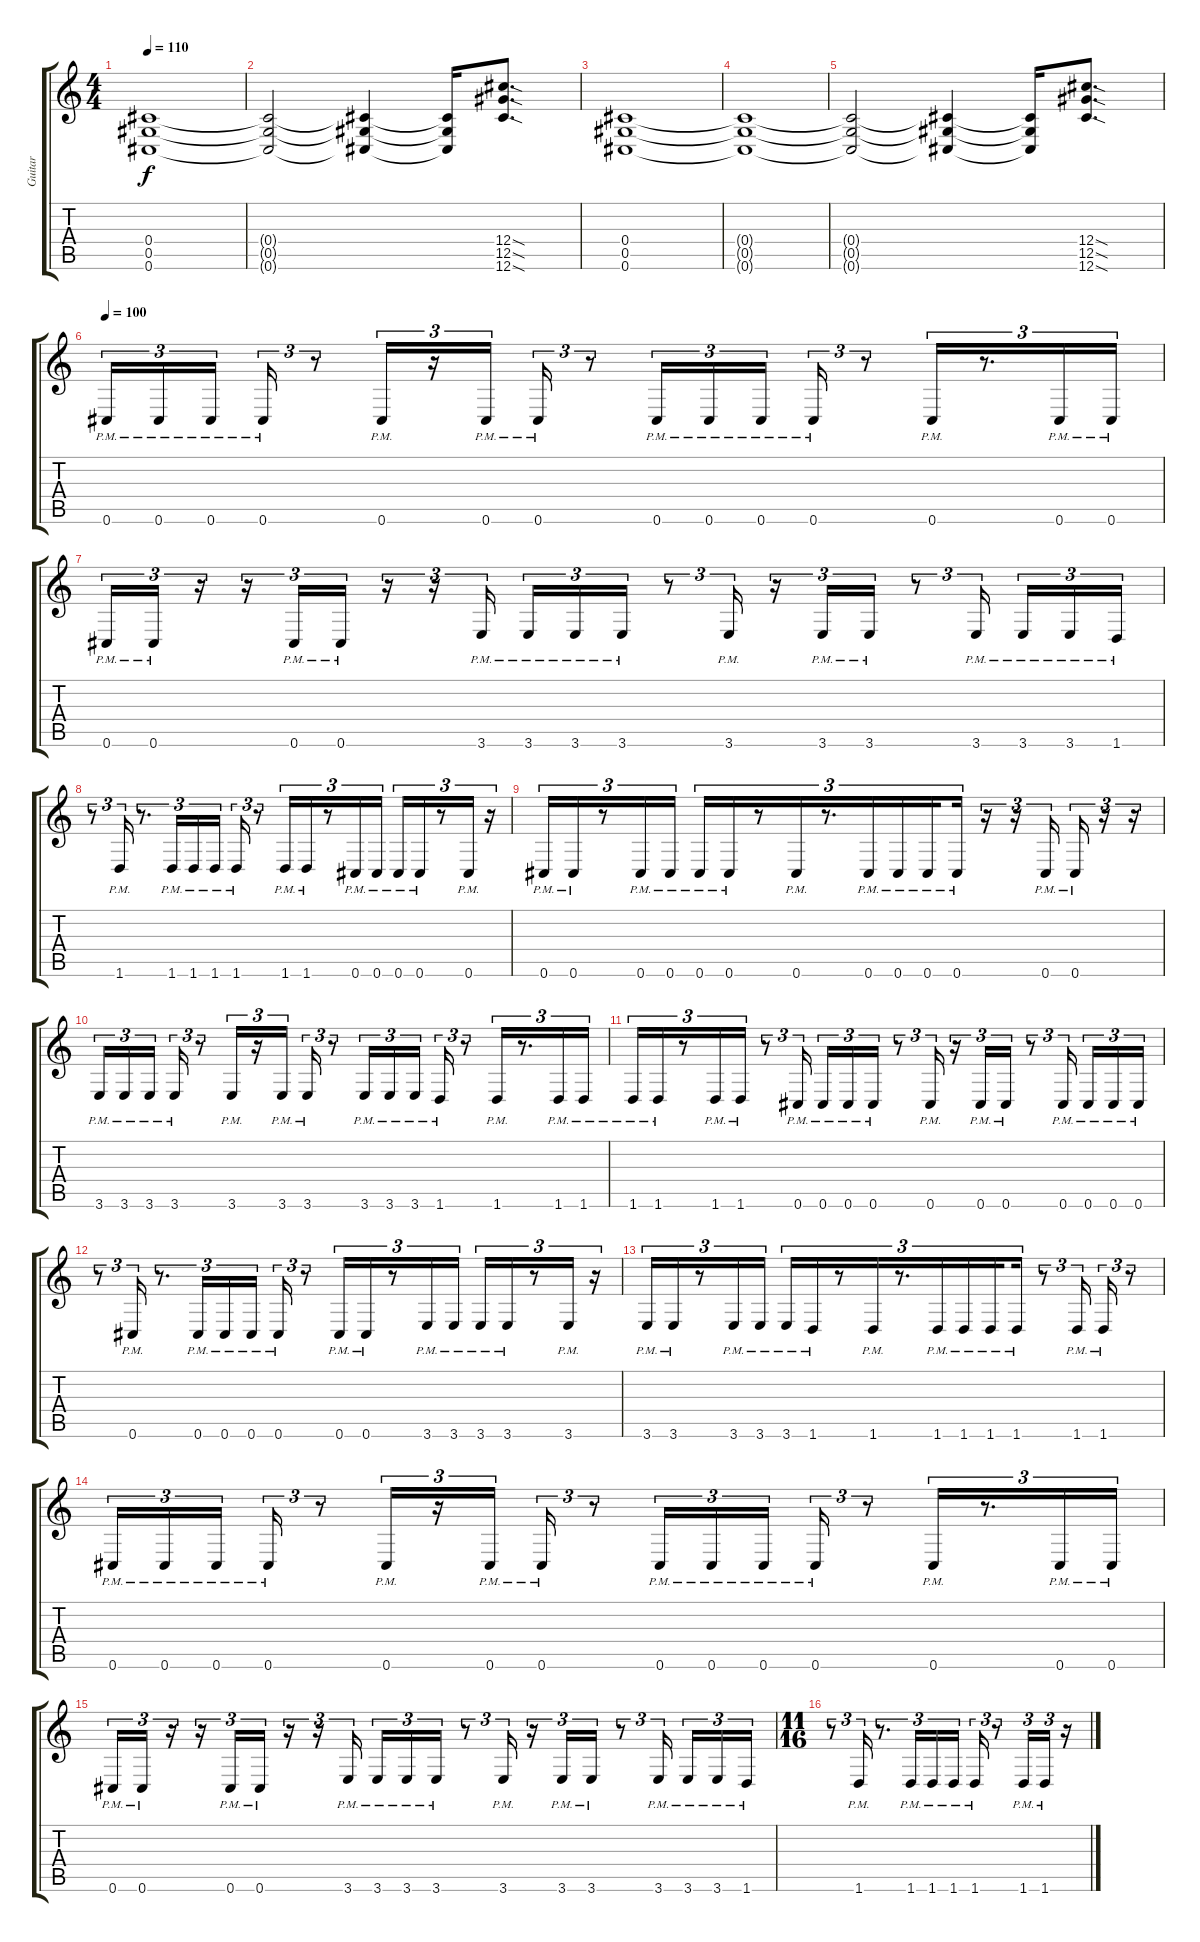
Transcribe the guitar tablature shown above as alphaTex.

\track ("Guitar" "Guitar") {instrument distortionguitar}
\staff {score tabs}
\tuning (Eb4 Bb3 Gb3 Db3 Ab2 Db2) {hide}
\ts (4 4)
\tempo 110
\clef g2
\ks c
(0.4{t} 0.5{t} 0.6{t}).1{dy f} |
(0.4{t} 0.5{t} 0.6{t}).2 (0.4{t} 0.5{t} 0.6{t}).4 (0.4{t} 0.5{t} 0.6{t}).16 (12.4{sod} 12.5{sod} 12.6{sod}).8{d} |
(0.4 0.5 0.6).1 |
(0.4{t} 0.5{t} 0.6{t}).1 |
(0.4{t} 0.5{t} 0.6{t}).2 (0.4{t} 0.5{t} 0.6{t}).4 (0.4{t} 0.5{t} 0.6{t}).16 (12.4{sod} 12.5{sod} 12.6{sod}).8{d} |
\tempo 100
0.6{pm}.16{tu (3 2)} 0.6{pm}.16{tu (3 2)} 0.6{pm}.16{tu (3 2) beam splitsecondary} 0.6{pm}.16{tu (3 2)} r.8{tu (3 2)} 0.6{pm}.16{tu (3 2)} r.16{tu (3 2)} 0.6{pm}.16{tu (3 2)} 0.6{pm}.16{tu (3 2)} r.8{tu (3 2)} 0.6{pm}.16{tu (3 2)} 0.6{pm}.16{tu (3 2)} 0.6{pm}.16{tu (3 2) beam splitsecondary} 0.6{pm}.16{tu (3 2)} r.8{tu (3 2)} 0.6{pm}.16{tu (3 2)} r.8{d tu (3 2)} 0.6{pm}.16{tu (3 2)} 0.6{pm}.16{tu (3 2)} |
0.6{pm}.16{tu (3 2)} 0.6{pm}.16{tu (3 2)} r.16{tu (3 2)} r.16{tu (3 2)} 0.6{pm}.16{tu (3 2)} 0.6{pm}.16{tu (3 2)} r.16{tu (3 2)} r.16{tu (3 2)} 3.6{pm}.16{tu (3 2) beam splitsecondary} 3.6{pm}.16{tu (3 2)} 3.6{pm}.16{tu (3 2)} 3.6{pm}.16{tu (3 2)} r.8{tu (3 2)} 3.6{pm}.16{tu (3 2)} r.16{tu (3 2)} 3.6{pm}.16{tu (3 2)} 3.6{pm}.16{tu (3 2)} r.8{tu (3 2)} 3.6{pm}.16{tu (3 2) beam splitsecondary} 3.6{pm}.16{tu (3 2)} 3.6{pm}.16{tu (3 2)} 1.6{pm}.16{tu (3 2)} |
r.8{tu (3 2)} 1.6{pm}.16{tu (3 2)} r.8{d tu (3 2)} 1.6{pm}.16{tu (3 2)} 1.6{pm}.16{tu (3 2)} 1.6{pm}.16{tu (3 2) beam splitsecondary} 1.6{pm}.16{tu (3 2)} r.8{tu (3 2)} 1.6{pm}.16{tu (3 2)} 1.6{pm}.16{tu (3 2)} r.8{tu (3 2)} 0.6{pm}.16{tu (3 2)} 0.6{pm}.16{tu (3 2)} 0.6{pm}.16{tu (3 2)} 0.6{pm}.16{tu (3 2)} r.8{tu (3 2)} 0.6{pm}.16{tu (3 2)} r.16{tu (3 2)} |
0.6{pm}.16{tu (3 2)} 0.6{pm}.16{tu (3 2)} r.8{tu (3 2)} 0.6{pm}.16{tu (3 2)} 0.6{pm}.16{tu (3 2)} 0.6{pm}.16{tu (3 2)} 0.6{pm}.16{tu (3 2)} r.8{tu (3 2)} 0.6{pm}.16{tu (3 2)} r.8{d tu (3 2)} 0.6{pm}.16{tu (3 2)} 0.6{pm}.16{tu (3 2)} 0.6{pm}.16{tu (3 2) beam splitsecondary} 0.6{pm}.16{tu (3 2)} r.16{tu (3 2)} r.16{tu (3 2)} 0.6{pm}.16{tu (3 2)} 0.6{pm}.16{tu (3 2)} r.16{tu (3 2)} r.16{tu (3 2)} |
3.6{pm}.16{tu (3 2)} 3.6{pm}.16{tu (3 2)} 3.6{pm}.16{tu (3 2) beam splitsecondary} 3.6{pm}.16{tu (3 2)} r.8{tu (3 2)} 3.6{pm}.16{tu (3 2)} r.16{tu (3 2)} 3.6{pm}.16{tu (3 2)} 3.6{pm}.16{tu (3 2)} r.8{tu (3 2)} 3.6{pm}.16{tu (3 2)} 3.6{pm}.16{tu (3 2)} 3.6{pm}.16{tu (3 2) beam splitsecondary} 1.6{pm}.16{tu (3 2)} r.8{tu (3 2)} 1.6{pm}.16{tu (3 2)} r.8{d tu (3 2)} 1.6{pm}.16{tu (3 2)} 1.6{pm}.16{tu (3 2)} |
1.6{pm}.16{tu (3 2)} 1.6{pm}.16{tu (3 2)} r.8{tu (3 2)} 1.6{pm}.16{tu (3 2)} 1.6{pm}.16{tu (3 2)} r.8{tu (3 2)} 0.6{pm}.16{tu (3 2) beam splitsecondary} 0.6{pm}.16{tu (3 2)} 0.6{pm}.16{tu (3 2)} 0.6{pm}.16{tu (3 2)} r.8{tu (3 2)} 0.6{pm}.16{tu (3 2)} r.16{tu (3 2)} 0.6{pm}.16{tu (3 2)} 0.6{pm}.16{tu (3 2)} r.8{tu (3 2)} 0.6{pm}.16{tu (3 2) beam splitsecondary} 0.6{pm}.16{tu (3 2)} 0.6{pm}.16{tu (3 2)} 0.6{pm}.16{tu (3 2)} |
r.8{tu (3 2)} 0.6{pm}.16{tu (3 2)} r.8{d tu (3 2)} 0.6{pm}.16{tu (3 2)} 0.6{pm}.16{tu (3 2)} 0.6{pm}.16{tu (3 2) beam splitsecondary} 0.6{pm}.16{tu (3 2)} r.8{tu (3 2)} 0.6{pm}.16{tu (3 2)} 0.6{pm}.16{tu (3 2)} r.8{tu (3 2)} 3.6{pm}.16{tu (3 2)} 3.6{pm}.16{tu (3 2)} 3.6{pm}.16{tu (3 2)} 3.6{pm}.16{tu (3 2)} r.8{tu (3 2)} 3.6{pm}.16{tu (3 2)} r.16{tu (3 2)} |
3.6{pm}.16{tu (3 2)} 3.6{pm}.16{tu (3 2)} r.8{tu (3 2)} 3.6{pm}.16{tu (3 2)} 3.6{pm}.16{tu (3 2)} 3.6{pm}.16{tu (3 2)} 1.6{pm}.16{tu (3 2)} r.8{tu (3 2)} 1.6{pm}.16{tu (3 2)} r.8{d tu (3 2)} 1.6{pm}.16{tu (3 2)} 1.6{pm}.16{tu (3 2)} 1.6{pm}.16{tu (3 2) beam splitsecondary} 1.6{pm}.16{tu (3 2)} r.8{tu (3 2)} 1.6{pm}.16{tu (3 2)} 1.6{pm}.16{tu (3 2)} r.8{tu (3 2)} |
0.6{pm}.16{tu (3 2)} 0.6{pm}.16{tu (3 2)} 0.6{pm}.16{tu (3 2) beam splitsecondary} 0.6{pm}.16{tu (3 2)} r.8{tu (3 2)} 0.6{pm}.16{tu (3 2)} r.16{tu (3 2)} 0.6{pm}.16{tu (3 2)} 0.6{pm}.16{tu (3 2)} r.8{tu (3 2)} 0.6{pm}.16{tu (3 2)} 0.6{pm}.16{tu (3 2)} 0.6{pm}.16{tu (3 2) beam splitsecondary} 0.6{pm}.16{tu (3 2)} r.8{tu (3 2)} 0.6{pm}.16{tu (3 2)} r.8{d tu (3 2)} 0.6{pm}.16{tu (3 2)} 0.6{pm}.16{tu (3 2)} |
0.6{pm}.16{tu (3 2)} 0.6{pm}.16{tu (3 2)} r.16{tu (3 2)} r.16{tu (3 2)} 0.6{pm}.16{tu (3 2)} 0.6{pm}.16{tu (3 2)} r.16{tu (3 2)} r.16{tu (3 2)} 3.6{pm}.16{tu (3 2) beam splitsecondary} 3.6{pm}.16{tu (3 2)} 3.6{pm}.16{tu (3 2)} 3.6{pm}.16{tu (3 2)} r.8{tu (3 2)} 3.6{pm}.16{tu (3 2)} r.16{tu (3 2)} 3.6{pm}.16{tu (3 2)} 3.6{pm}.16{tu (3 2)} r.8{tu (3 2)} 3.6{pm}.16{tu (3 2) beam splitsecondary} 3.6{pm}.16{tu (3 2)} 3.6{pm}.16{tu (3 2)} 1.6{pm}.16{tu (3 2)} |
\ts (11 16)
r.8{tu (3 2)} 1.6{pm}.16{tu (3 2)} r.8{d tu (3 2)} 1.6{pm}.16{tu (3 2)} 1.6{pm}.16{tu (3 2)} 1.6{pm}.16{tu (3 2)} 1.6{pm}.16{tu (3 2)} r.8{tu (3 2)} 1.6{pm}.16{tu (3 2)} 1.6{pm}.16{tu (3 2)} r.16
